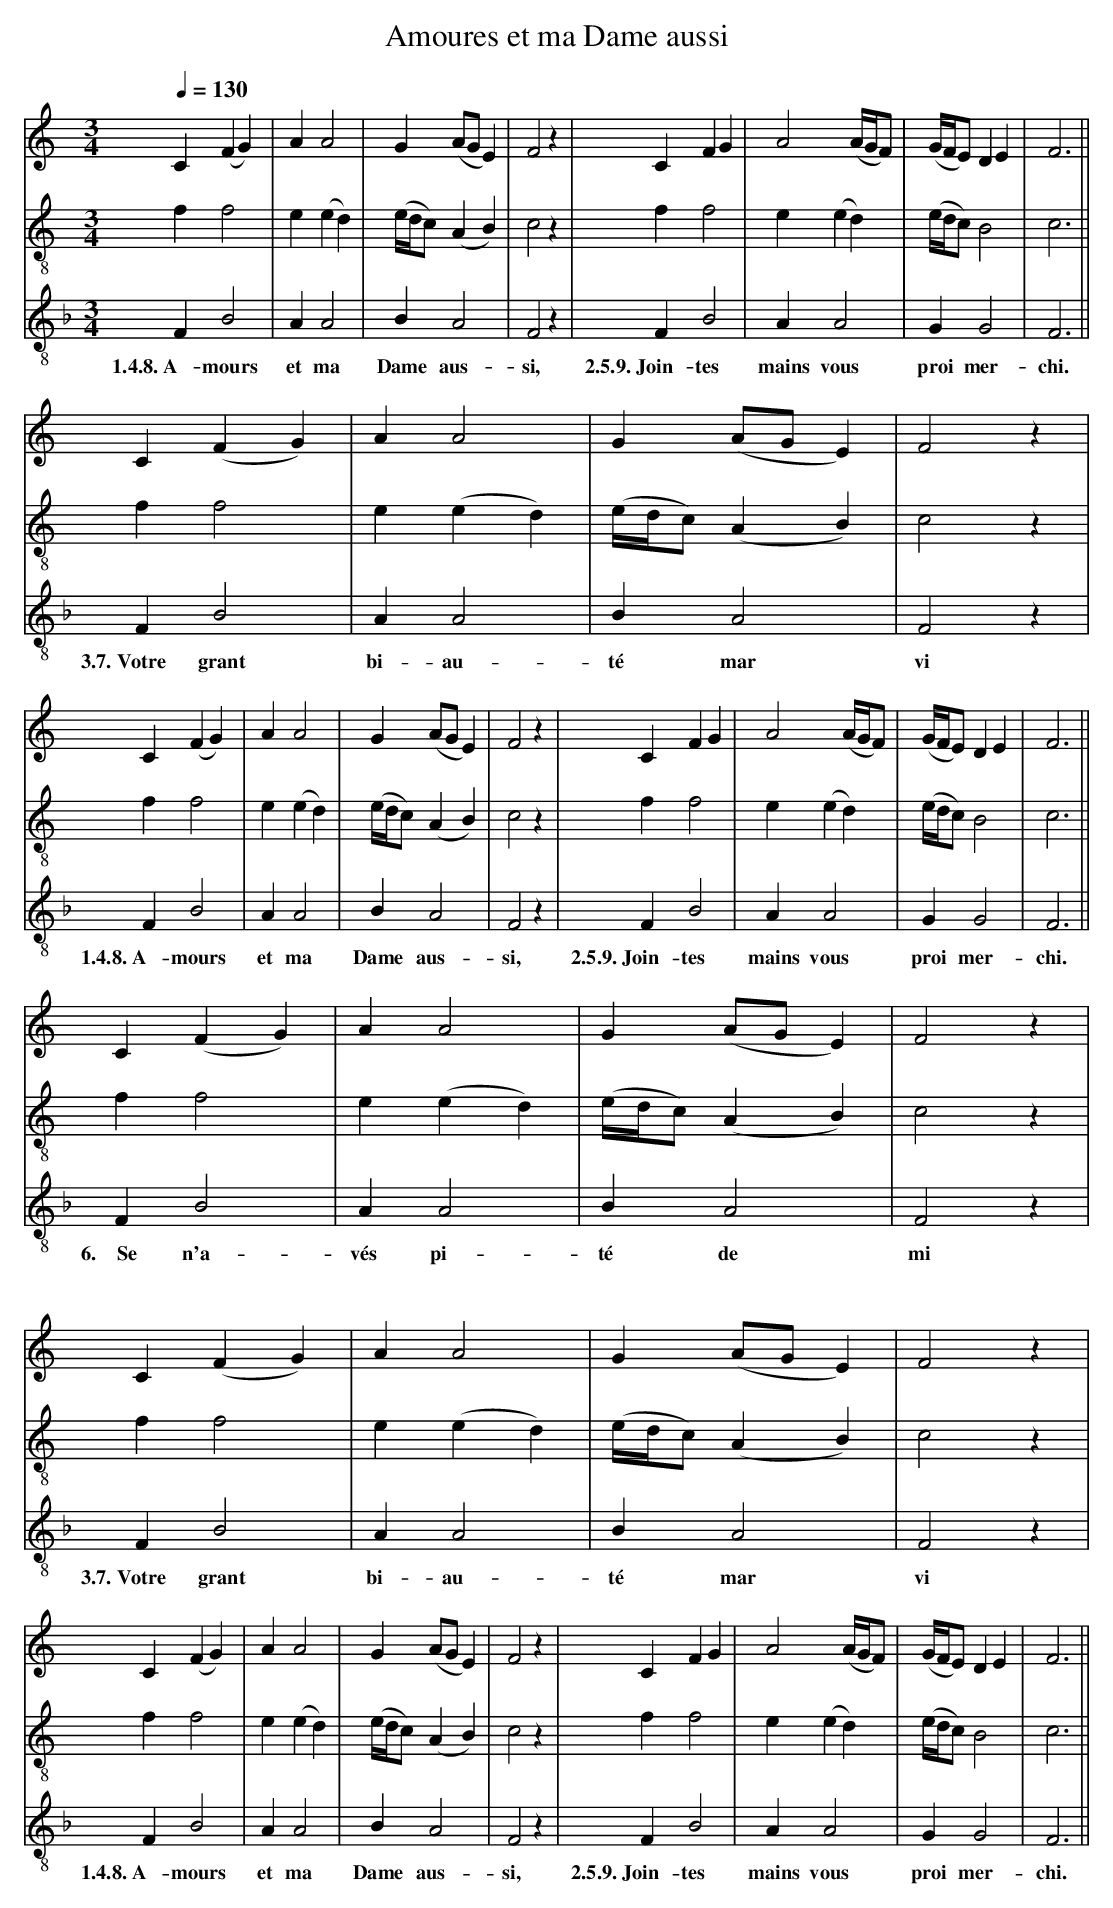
X:1
T:Amoures et ma Dame aussi
M:3/4
L:1/4
Q:1/4=130
K:F Lydian
V:1 clef=treble
V:2 clef=treble-8 middle=B,
V:3 clef=treble-8 middle=B,
[V:1 ][K:C] C   (FG) | A   A2  | G        (A/G/E) | F2   z  |   C   FG  | A2  (A/4G/4F/)|(G/4F/4E/) DE  | F3  ||
[V:2 ][K:C] F    F2  | E  (ED) |(E/4D/4C/)(A,  B,)| C2   z  |   F   F2  | E   (ED)      |(E/4D/4C/) B,2 | C3  ||
[V:3 ][K:F] F,   B,2 | A,  A,2 | B,        A,2    | F,2  z  |   F,  B,2 | A,   A,2      | G,        G,2 | F,3 ||
w:   1.4.8.~A-  mours  et  ma   Dame       aus-     si, 2.5.9.~Join-tes  mains vous       proi      mer-  chi.
[V:1 ][K:C] C   (FG) | A   A2  | G        (A/G/E) | F2   z  |
[V:2 ][K:C] F    F2  | E  (ED) |(E/4D/4C/)(A,  B,)| C2   z  |
[V:3 ][K:F] F,   B,2 | A,  A,2 | B,        A,2    | F,2  z  |
w:   3.7.~Votre grant  bi- au-   té        mar      vi
[V:1 ][K:C] C   (FG) | A   A2  | G        (A/G/E) | F2   z  |   C   FG  | A2  (A/4G/4F/)|(G/4F/4E/) DE  | F3  ||
[V:2 ][K:C] F    F2  | E  (ED) |(E/4D/4C/)(A,  B,)| C2   z  |   F   F2  | E   (ED)      |(E/4D/4C/) B,2 | C3  ||
[V:3 ][K:F] F,   B,2 | A,  A,2 | B,        A,2    | F,2  z  |   F,  B,2 | A,   A,2      | G,        G,2 | F,3 ||
w:   1.4.8.~A-  mours  et  ma   Dame       aus-     si, 2.5.9.~Join-tes  mains vous       proi      mer-  chi.
[V:1 ][K:C] C   (FG) | A   A2  | G        (A/G/E) | F2   z  |
[V:2 ][K:C] F    F2  | E  (ED) |(E/4D/4C/)(A,  B,)| C2   z  |
[V:3 ][K:F] F,   B,2 | A,  A,2 | B,        A,2    | F,2  z  |
w:   6.~~~~Se    n'a-  vés pi-   té        de       mi
[V:1 ][K:C] C   (FG) | A   A2  | G        (A/G/E) | F2   z  |
[V:2 ][K:C] F    F2  | E  (ED) |(E/4D/4C/)(A,  B,)| C2   z  |
[V:3 ][K:F] F,   B,2 | A,  A,2 | B,        A,2    | F,2  z  |
w:   3.7.~Votre grant  bi- au-   té        mar      vi
[V:1 ][K:C] C   (FG) | A   A2  | G        (A/G/E) | F2   z  |   C   FG  | A2  (A/4G/4F/)|(G/4F/4E/) DE  | F3  ||
[V:2 ][K:C] F    F2  | E  (ED) |(E/4D/4C/)(A,  B,)| C2   z  |   F   F2  | E   (ED)      |(E/4D/4C/) B,2 | C3  ||
[V:3 ][K:F] F,   B,2 | A,  A,2 | B,        A,2    | F,2  z  |   F,  B,2 | A,   A,2      | G,        G,2 | F,3 ||
w:   1.4.8.~A-  mours  et  ma   Dame       aus-     si, 2.5.9.~Join-tes  mains vous       proi      mer-  chi.
